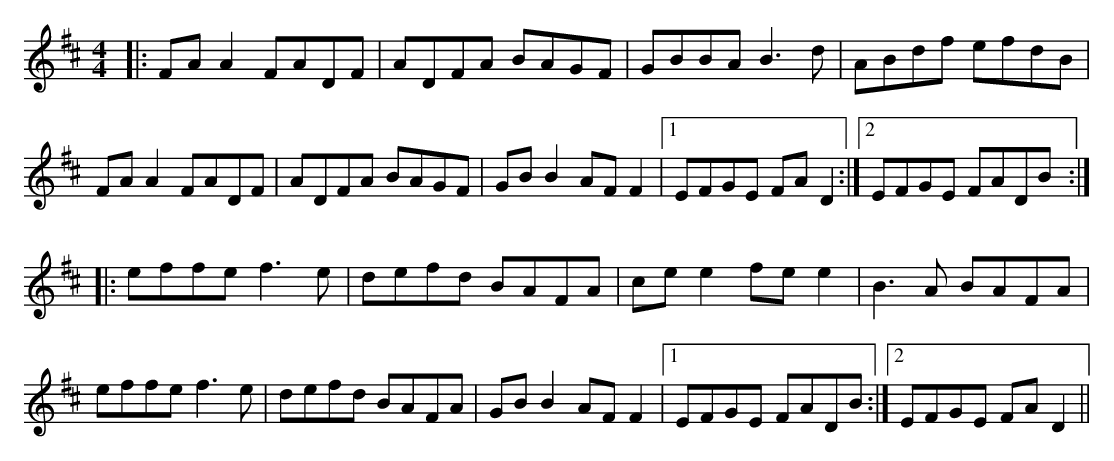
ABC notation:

X:1
M:4/4
K:D
|:FA A2 FADF|ADFA BAGF|GBBA B3d|ABdf efdB|
FA A2 FADF|ADFA BAGF|GB B2 AF F2|1 EFGE FA D2:|2 EFGE FADB:|
|:effe f3e|defd BAFA|ce e2 fe e2|B3A BAFA|
effe f3e|defd BAFA|GB B2 AF F2|1 EFGE FADB:|2 EFGE FAD2||
